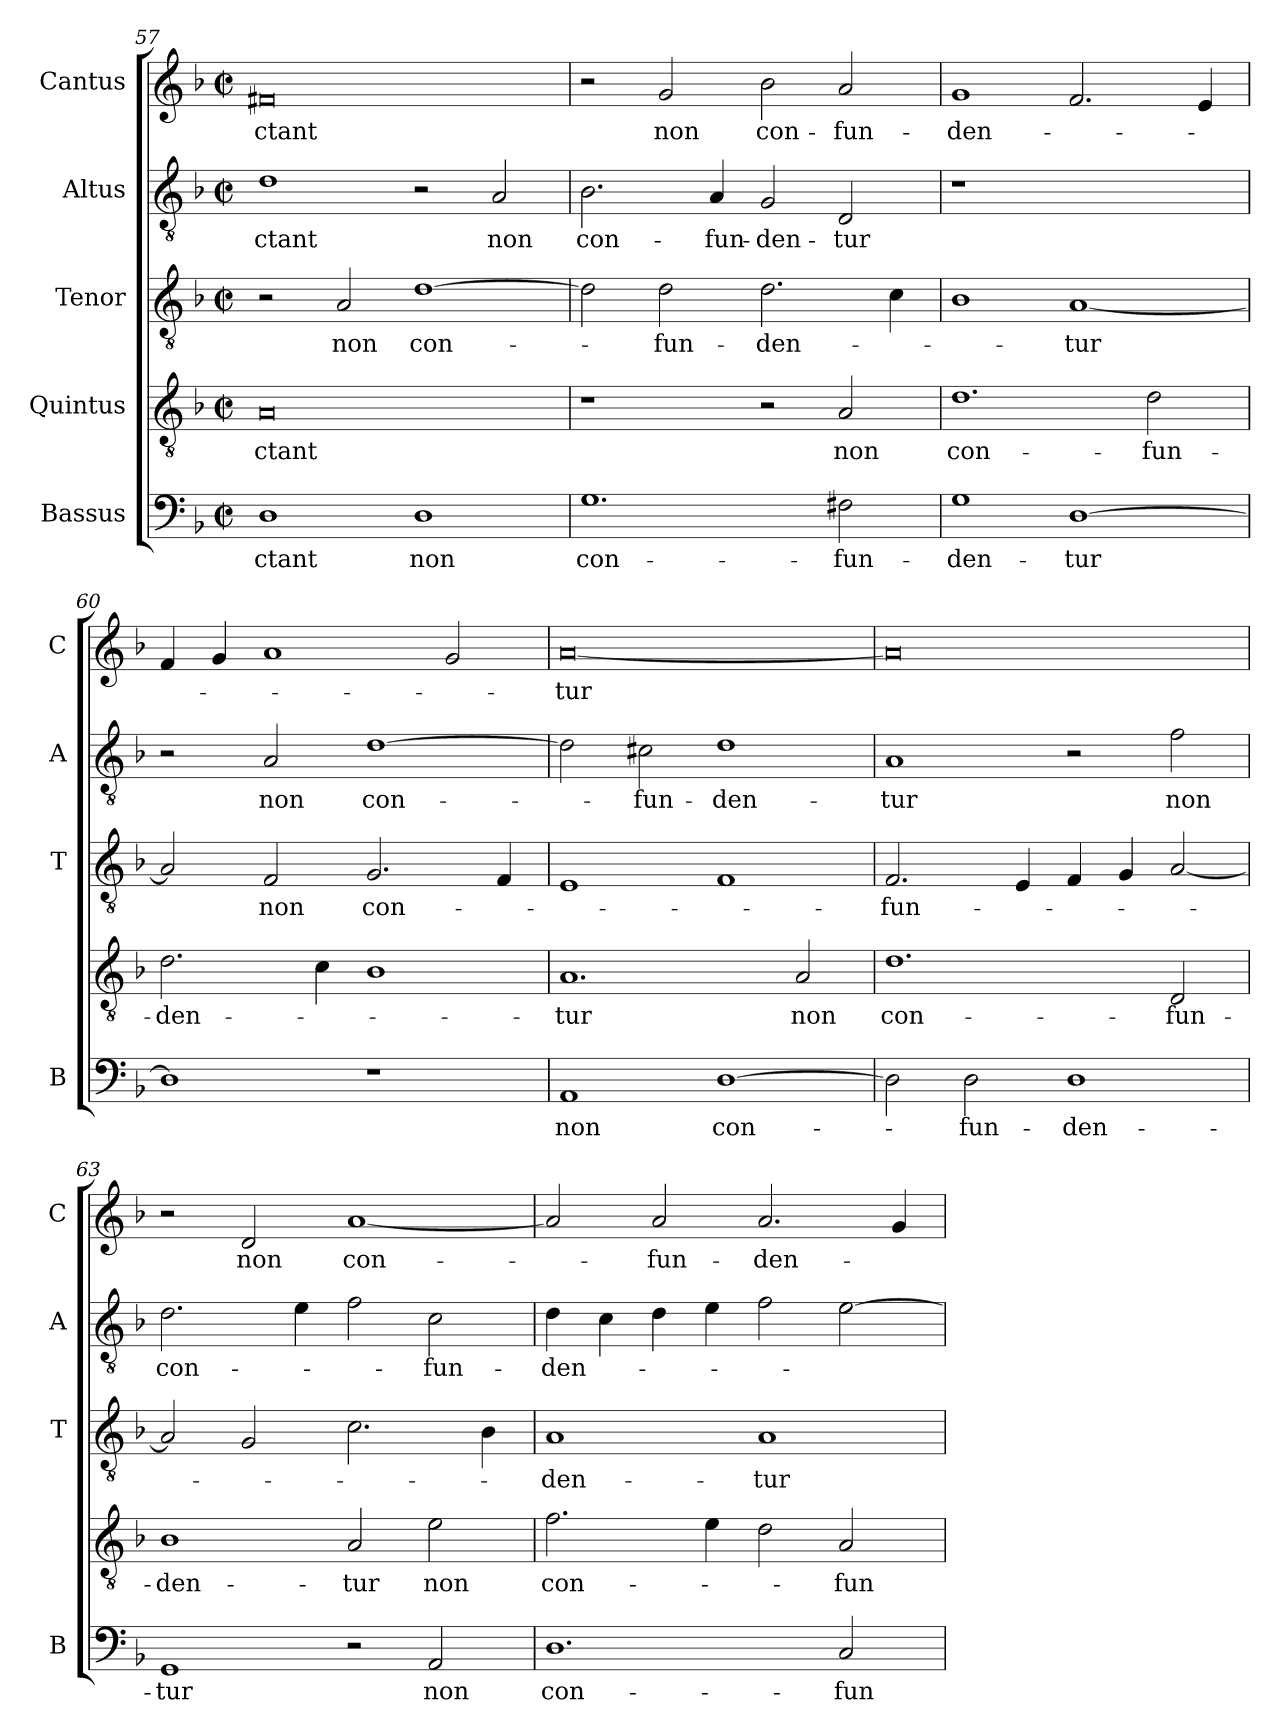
**kern	**text	**kern	**text	**kern	**text	**kern	**text	**kern	**text
*part5	*part5	*part4	*part4	*part3	*part3	*part2	*part2	*part1	*part1
*staff5	*staff5	*staff4	*staff4	*staff3	*staff3	*staff2	*staff2	*staff1	*staff1
*I"Bassus	*	*I"Quintus	*	*I"Tenor	*	*I"Altus	*	*I"Cantus	*
*I'B	*	*	*	*I'T	*	*I'A	*	*I'C	*
*clefF4	*	*clefGv2	*	*clefGv2	*	*clefGv2	*	*clefG2	*
*k[b-]	*	*k[b-]	*	*k[b-]	*	*k[b-]	*	*k[b-]	*
*F:	*	*F:	*	*F:	*	*F:	*	*F:	*
*M2/2	*	*M2/2	*	*M2/2	*	*M2/2	*	*M2/2	*
*met(c|)	*	*met(c|)	*	*met(c|)	*	*met(c|)	*	*met(c|)	*
=57	=57	=57	=57	=57	=57	=57	=57	=57	=57
!	!LO:LY:b	!	!LO:LY:b	!	!	!	!LO:LY:b	!	!LO:LY:b
1D	-ctant	0A	-ctant	2r	.	1d	-ctant	0f#X	-ctant
!	!	!	!	!	!LO:LY:b	!	!	!	!
.	.	.	.	2A/	non	.	.	.	.
!	!LO:LY:b	!	!	!	!LO:LY:b	!	!	!	!
1D	non	.	.	[1d	con-	2r	.	.	.
!	!	!	!	!	!	!	!LO:LY:b	!	!
.	.	.	.	.	.	2A/	non	.	.
!!LO:LB:g=z
=58	=58	=58	=58	=58	=58	=58	=58	=58	=58
!	!LO:LY:b	!	!	!	!	!	!LO:LY:b	!	!
1.G	con-	1r	.	2d\]	.	2.B-\	con-	2r	.
!	!	!	!	!	!LO:LY:b	!	!	!	!LO:LY:b
.	.	.	.	2d\	-fun-	.	.	2g/	non
!	!	!	!	!	!	!	!LO:LY:b	!	!
.	.	.	.	.	.	4A/	-fun-	.	.
!	!	!	!	!	!LO:LY:b	!	!LO:LY:b	!	!LO:LY:b
.	.	2r	.	2.d\	-den-	2G/	-den-	2b-\	con-
!	!LO:LY:b	!	!LO:LY:b	!	!	!	!LO:LY:b	!	!LO:LY:b
2F#X\	-fun-	2A/	non	.	.	2D/	-tur	2a/	-fun-
.	.	.	.	4c\	.	.	.	.	.
=59	=59	=59	=59	=59	=59	=59	=59	=59	=59
!	!LO:LY:b	!	!LO:LY:b	!	!	!	!	!	!LO:LY:b
1G	-den-	1.d	con-	1B-	.	1r	.	1g	-den-
!	!LO:LY:b	!	!	!	!LO:LY:b	!	!	!	!
[1D	-tur	.	.	[1A	-tur	1ryy	.	2.f/	.
!	!	!	!LO:LY:b	!	!	!	!	!	!
.	.	2d\	-fun-	.	.	.	.	.	.
.	.	.	.	.	.	.	.	4e/	.
=60	=60	=60	=60	=60	=60	=60	=60	=60	=60
!	!	!	!LO:LY:b	!	!	!	!	!	!
1D]	.	2.d\	-den-	2A/]	.	2r	.	4f/	.
.	.	.	.	.	.	.	.	4g/	.
!	!	!	!	!	!LO:LY:b	!	!LO:LY:b	!	!
.	.	.	.	2F/	non	2A/	non	1a	.
.	.	4c\	.	.	.	.	.	.	.
!	!	!	!	!	!LO:LY:b	!	!LO:LY:b	!	!
1r	.	1B-	.	2.G/	con-	[1d	con-	.	.
.	.	.	.	.	.	.	.	2g/	.
.	.	.	.	4F/	.	.	.	.	.
=61	=61	=61	=61	=61	=61	=61	=61	=61	=61
!	!LO:LY:b	!	!LO:LY:b	!	!	!	!	!	!LO:LY:b
1AA	non	1.A	-tur	1E	.	2d\]	.	[0a	-tur
!	!	!	!	!	!	!	!LO:LY:b	!	!
.	.	.	.	.	.	2c#X\	-fun-	.	.
!	!LO:LY:b	!	!	!	!	!	!LO:LY:b	!	!
[1D	con-	.	.	1F	.	1d	-den-	.	.
!	!	!	!LO:LY:b	!	!	!	!	!	!
.	.	2A/	non	.	.	.	.	.	.
!!LO:PB:g=z
=62	=62	=62	=62	=62	=62	=62	=62	=62	=62
!	!	!	!LO:LY:b	!	!LO:LY:b	!	!LO:LY:b	!	!
2D\]	.	1.d	con-	2.F/	-fun-	1A	-tur	0a]	.
!	!LO:LY:b	!	!	!	!	!	!	!	!
2D\	-fun-	.	.	.	.	.	.	.	.
.	.	.	.	4E/	.	.	.	.	.
!	!LO:LY:b	!	!	!	!	!	!	!	!
1D	-den-	.	.	4F/	.	2r	.	.	.
.	.	.	.	4G/	.	.	.	.	.
!	!	!	!LO:LY:b	!	!	!	!LO:LY:b	!	!
.	.	2D/	-fun-	[2A/	.	2f\	non	.	.
=63	=63	=63	=63	=63	=63	=63	=63	=63	=63
!	!LO:LY:b	!	!LO:LY:b	!	!	!	!LO:LY:b	!	!
1GG	-tur	1B-	-den-	2A/]	.	2.d\	con-	2r	.
!	!	!	!	!	!	!	!	!	!LO:LY:b
.	.	.	.	2G/	.	.	.	2d/	non
.	.	.	.	.	.	4e\	.	.	.
!	!	!	!LO:LY:b	!	!	!	!	!	!LO:LY:b
2r	.	2A/	-tur	2.c\	.	2f\	.	[1a	con-
!	!LO:LY:b	!	!LO:LY:b	!	!	!	!LO:LY:b	!	!
2AA/	non	2e\	non	.	.	2c\	-fun-	.	.
.	.	.	.	4B-\	.	.	.	.	.
=64	=64	=64	=64	=64	=64	=64	=64	=64	=64
!	!LO:LY:b	!	!LO:LY:b	!	!LO:LY:b	!	!LO:LY:b	!	!
1.D	con-	2.f\	con-	1A	-den-	4d\	-den-	2a/]	.
.	.	.	.	.	.	4c\	.	.	.
!	!	!	!	!	!	!	!	!	!LO:LY:b
.	.	.	.	.	.	4d\	.	2a/	-fun-
.	.	4e\	.	.	.	4e\	.	.	.
!	!	!	!	!	!LO:LY:b	!	!	!	!LO:LY:b
.	.	2d\	.	1A	-tur	2f\	.	2.a/	-den-
!	!LO:LY:b	!	!LO:LY:b	!	!	!	!	!	!
2C/	-fun-	2A/	-fun-	.	.	[2e\	.	.	.
.	.	.	.	.	.	.	.	4g/	.
=	=	=	=	=	=	=	=	=	=
*-	*-	*-	*-	*-	*-	*-	*-	*-	*-
